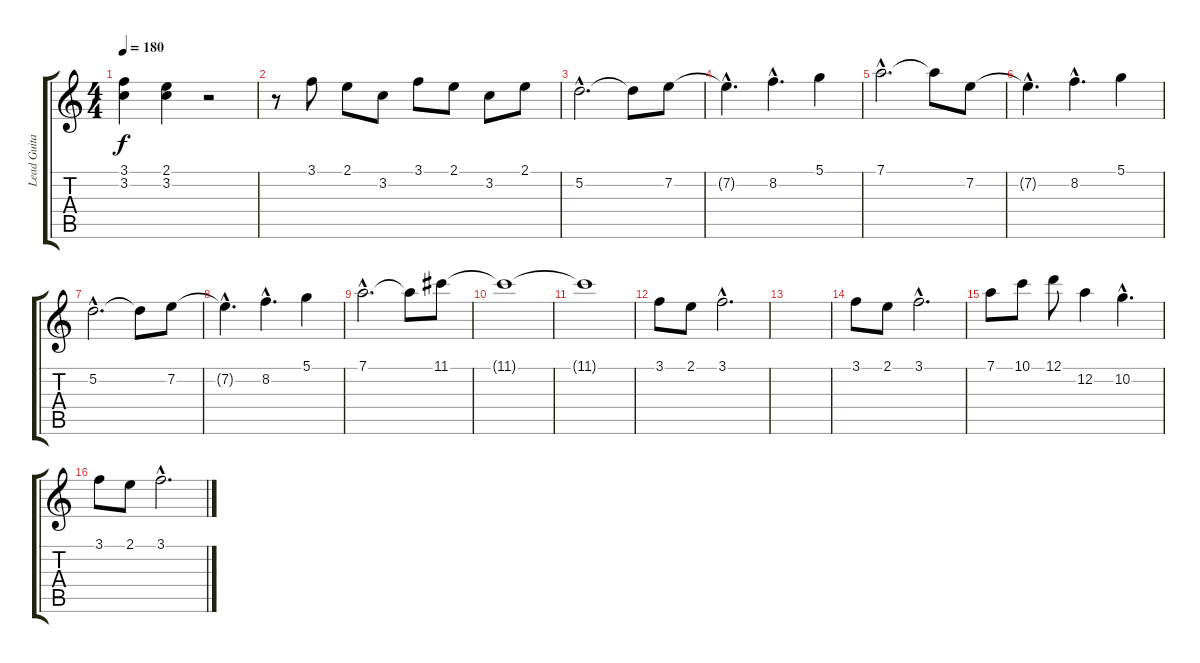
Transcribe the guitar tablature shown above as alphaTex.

\track ("Lead Guitar I" "Lead Guita") {instrument overdrivenguitar}
\staff {score tabs}
\tuning (D4 A3 F3 C3 G2 D2) {hide}
\ts (4 4)
\tempo 180
\clef g2
\ks c
(3.1{t} 3.2{t}).4{dy f} (2.1 3.2).4 r.2 |
r.8 3.1.8 2.1.8 3.2.8 3.1.8 2.1.8 3.2.8 2.1.8 |
5.2{hac}.2{d} 5.2{t}.8 7.2.8 |
7.2{hac t}.4{d} 8.2{hac}.4{d} 5.1.4 |
7.1{hac}.2{d} 7.1{t}.8 7.2.8 |
7.2{hac t}.4{d} 8.2{hac}.4{d} 5.1.4 |
5.2{hac}.2{d} 5.2{t}.8 7.2.8 |
7.2{hac t}.4{d} 8.2{hac}.4{d} 5.1.4 |
7.1{hac}.2{d} 7.1{t}.8 11.1.8 |
11.1{t}.1 |
11.1{t}.1 |
3.1.8 2.1.8 3.1{hac}.2{d} |
|
3.1.8 2.1.8 3.1{hac}.2{d} |
7.1.8 10.1.8 12.1.8 12.2.4 10.2{hac}.4{d} |
3.1.8 2.1.8 3.1{hac}.2{d}
